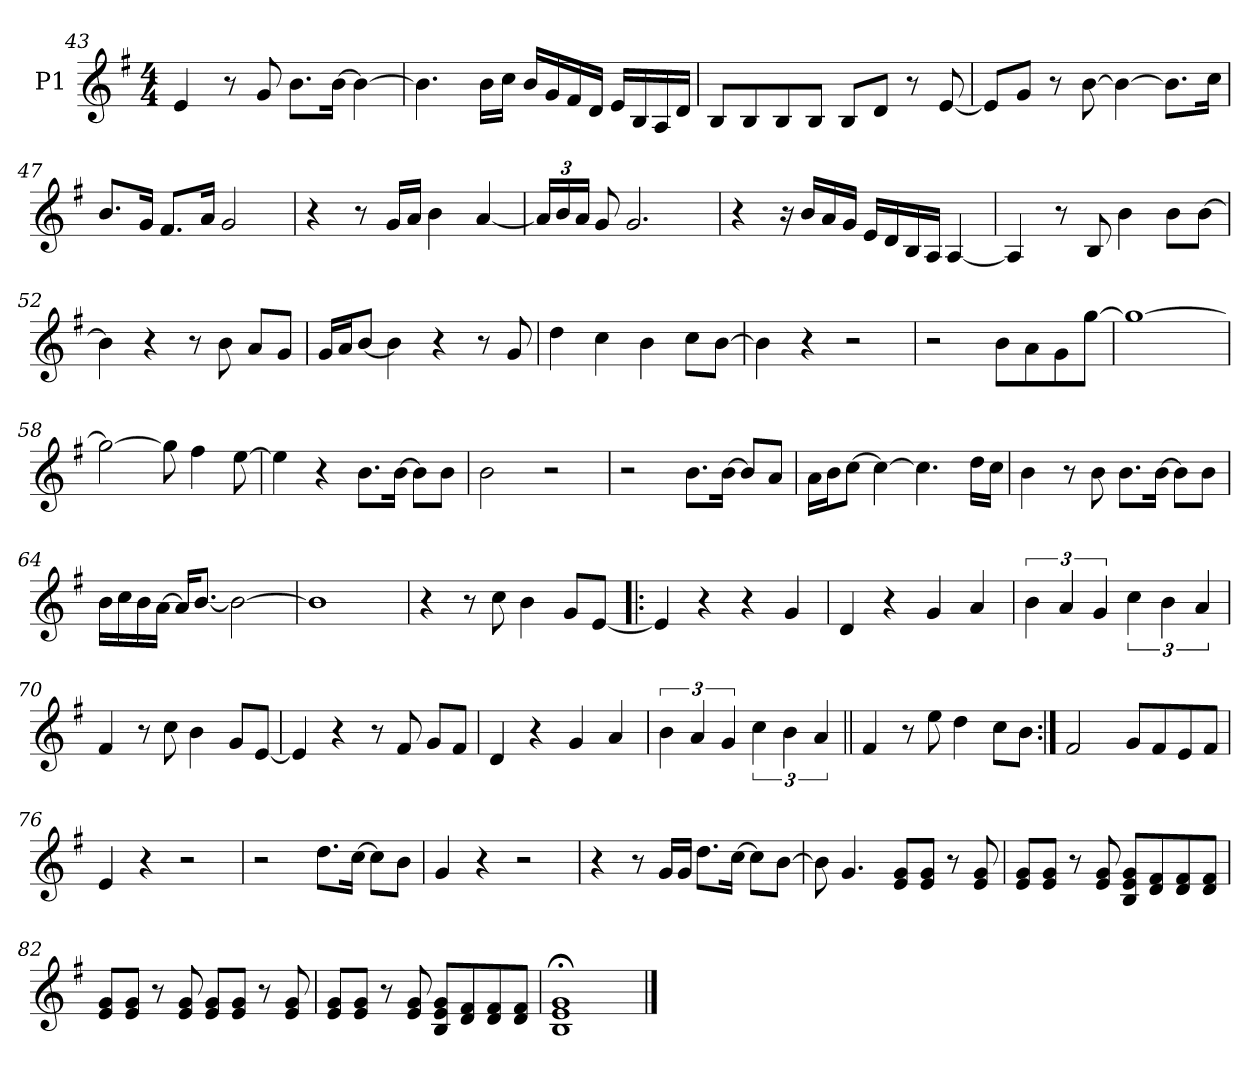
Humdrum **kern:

**kern
*part1
*staff1
*I"P1
*clefG2
*k[f#]
*e:
*M4/4
=43
4e/
8r
8g/
8.b\L
[>16b\Jk
4b\_
=44
4.b\]
16b\LL
16cc\JJ
16b/LL
16g/
16f#/
16d/JJ
16e/LL
16B/
16A/
16d/JJ
=45
8B/L
8B/
8B/
8B/J
8B/L
8d/J
8r
[<8e/
!!LO:LB:g=z
=46
8e/L]
8g/J
8r
[>8b\
4b\_
8.b\L]
16cc\Jk
=47
8.b/L
16g/Jk
8.f#/L
16a/Jk
2g/
=48
4r
8r
16g/LL
16a/JJ
4b\
[<4a/
=49
*Xbrackettup
24a/LL]
24b/
24a/JJ
8g/
2.g/
=50
4r
16r
16b/LL
16a/
16g/JJ
16e/LL
16d/
16B/
16A/JJ
[<4A/
!!LO:PB:g=z
=51
4A/]
8r
8B/
4b\
8b\L
[>8b\J
=52
4b\]
4r
8r
8b\
8a/L
8g/J
=53
16g/LL
16a/J
[<8b/J
4b\]
4r
8r
8g/
=54
4dd\
4cc\
4b\
8cc\L
[>8b\J
=55
4b\]
4r
2r
!!LO:LB:g=z
=56
2r
8b\L
8a\
8g\
[>8gg\J
=57
1gg_
=58
2gg\_
8gg\]
4ff#\
[>8ee\
=59
4ee\]
4r
8.b\L
[>16b\Jk
8b\L]
8b\J
=60
2b\
2r
=61
2r
8.b\L
[>16b\Jk
8b/L]
8a/J
!!LO:LB:g=z
=62
16a\LL
16b\J
[>8cc\J
4cc\_
4.cc\]
16dd\LL
16cc\JJ
=63
4b\
8r
8b\
8.b\L
[>16b\Jk
8b\L]
8b\J
=64
16b\LL
16cc\
16b\
[>16a\JJ
16a/KL]
[<8.b/J
2b\_
=65
1b]
=66
4r
8r
8cc\
4b\
8g/L
[<8e/J
!!LO:LB:g=z
=67!|:
4e/]
4r
4r
4g/
=68
4d/
4r
4g/
4a/
=69
*brackettup
6b\
6a/
6g/
6cc\
6b\
6a/
=70
4f#/
8r
8cc\
4b\
8g/L
[<8e/J
=71
4e/]
4r
8r
8f#/
8g/L
8f#/J
!!LO:LB:g=z
=72
4d/
4r
4g/
4a/
=73
6b\
6a/
6g/
6cc\
6b\
6a/
=74||
4f#/
8r
8ee\
4dd\
8cc\L
8b\J
=75:|!
2f#/
8g/L
8f#/
8e/
8f#/J
=76
4e/
4r
2r
!!LO:LB:g=z
=77
2r
8.dd\L
[>16cc\Jk
8cc\L]
8b\J
=78
4g/
4r
2r
=79
4r
8r
16g/LL
16g/JJ
8.dd\L
[>16cc\Jk
8cc\L]
[>8b\J
=80
8b\]
4.g/
8e/ 8g/L
8e/ 8g/J
8r
8e/ 8g/
!!LO:LB:g=z
=81
8e/ 8g/L
8e/ 8g/J
8r
8e/ 8g/
8B/ 8e/ 8g/L
8d/ 8f#/
8d/ 8f#/
8d/ 8f#/J
=82
8e/ 8g/L
8e/ 8g/J
8r
8e/ 8g/
8e/ 8g/L
8e/ 8g/J
8r
8e/ 8g/
=83
8e/ 8g/L
8e/ 8g/J
8r
8e/ 8g/
8B/ 8e/ 8g/L
8d/ 8f#/
8d/ 8f#/
8d/ 8f#/J
=84
1B;< 1e;< 1g;<
==
*-
